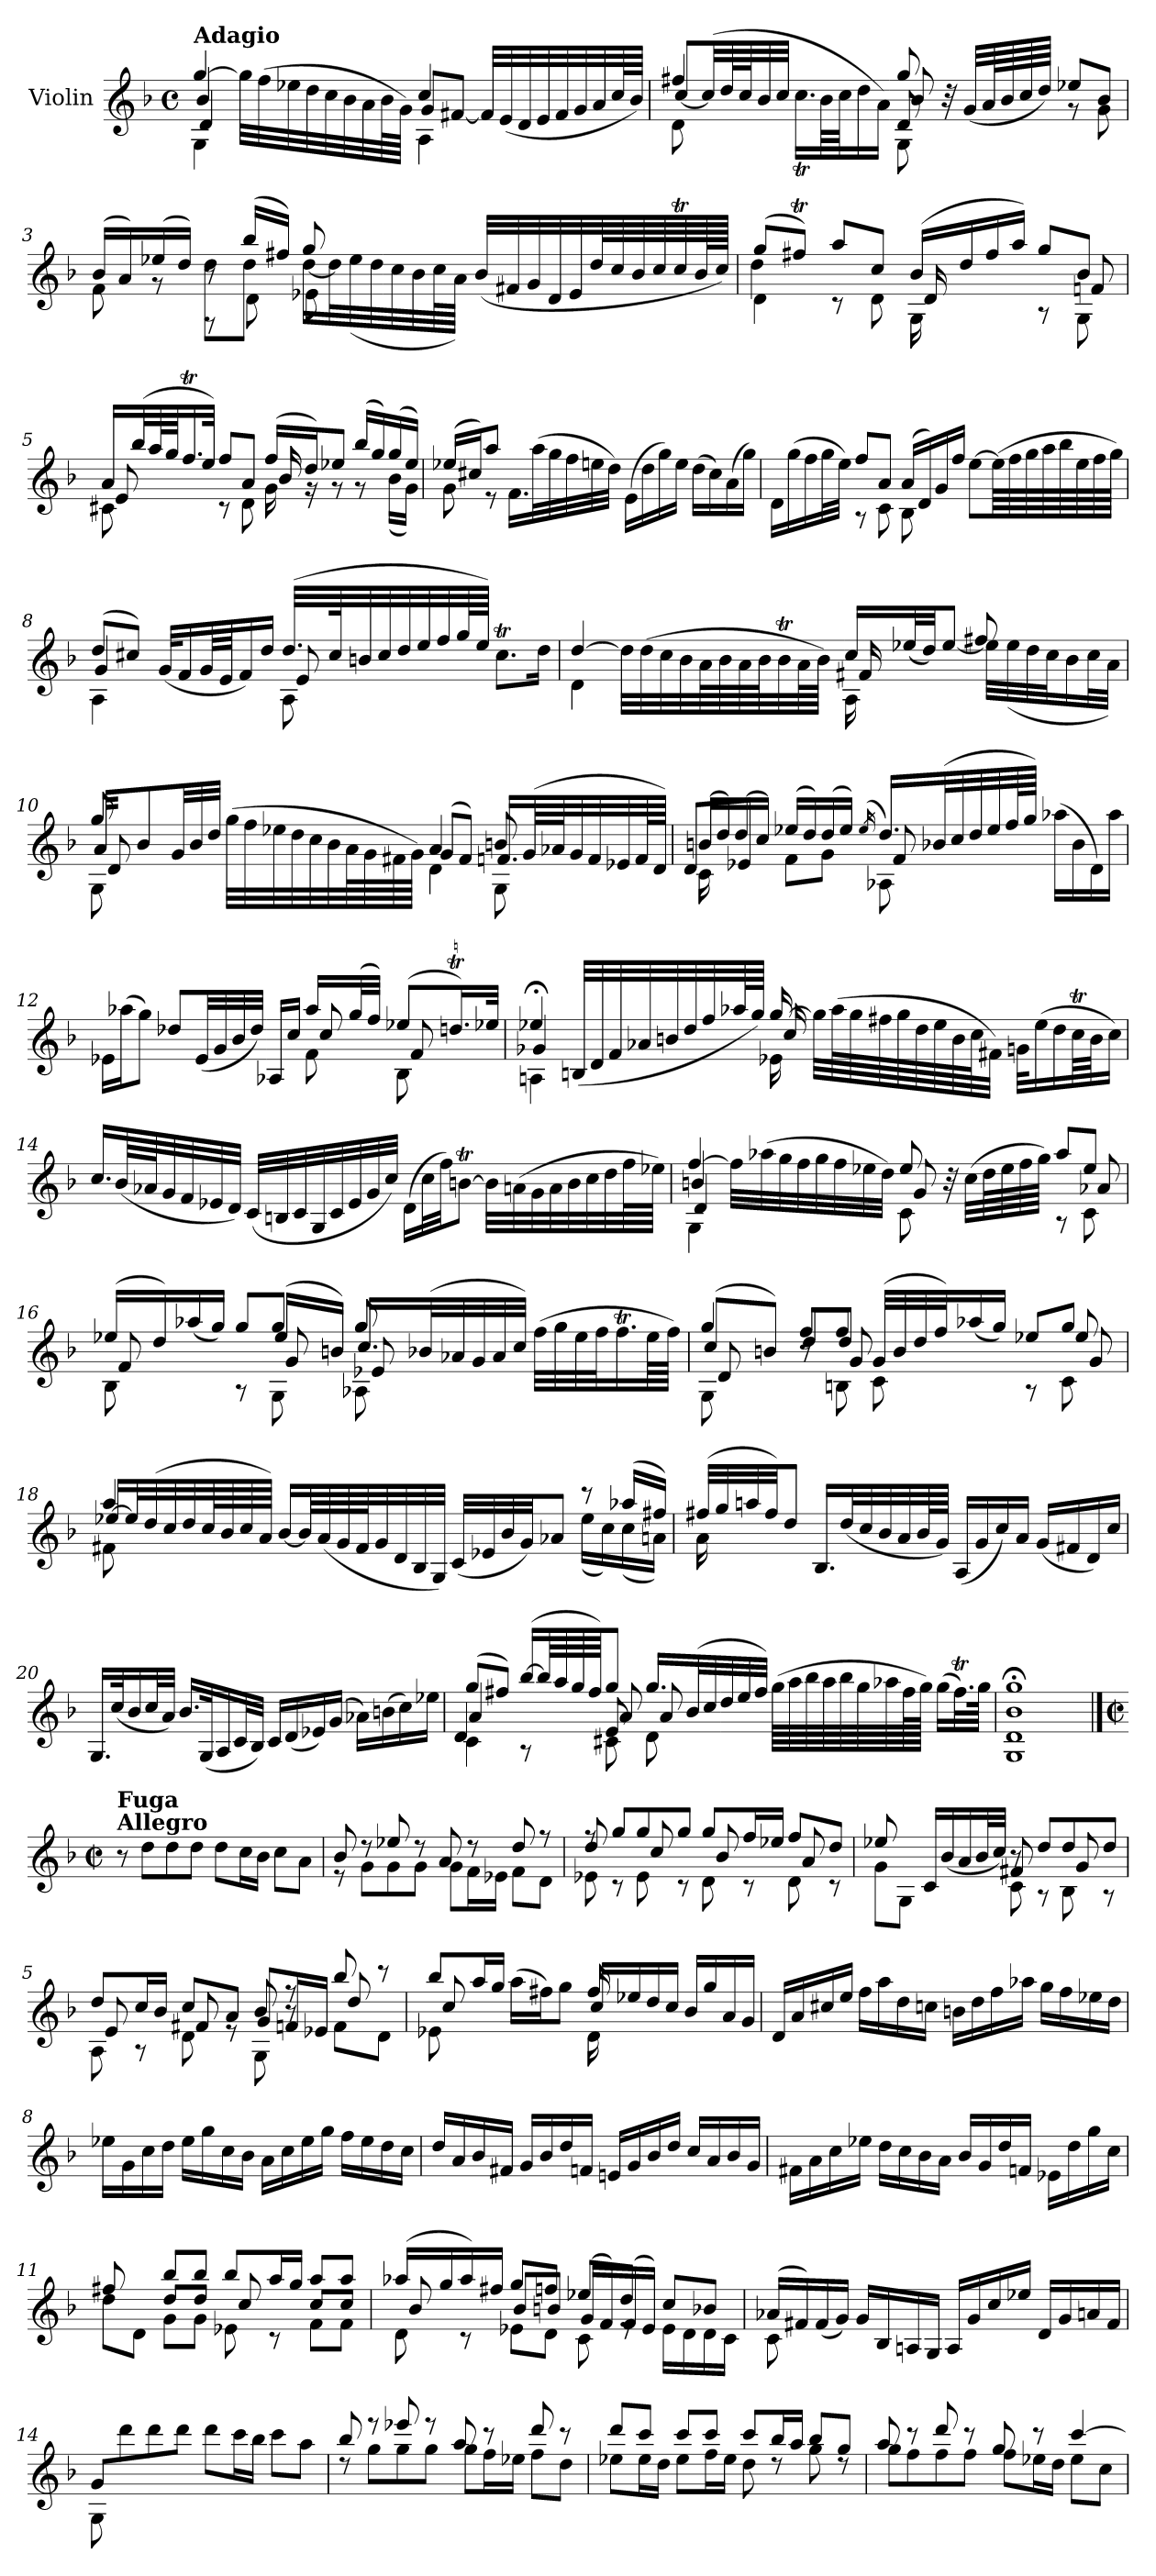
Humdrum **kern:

**kern
*part1
*staff1
*I"Violin
*I'Vln.
*clefG2
*k[b-]
*M4/4
*met(c)
=1
*^
*	*^
*	*	*^
!LO:TX:a:B:t=Adagio	!	!	!
[4gg/	4b-/	4d/	4G\
32gg\LLL]	4ryy	4ryy	4ryy
(>32ff\	.	.	.
32ee-X\	.	.	.
32dd\	.	.	.
32cc\	.	.	.
32b-\	.	.	.
32a\	.	.	.
64b-\L	.	.	.
64g\JJJJ)	.	.	.
4cc/	8g/L	4A\	2ryy
.	[8f#X/J	.	.
4ryy	32f#/LLL]	4ryy	.
.	(<32e/	.	.
.	32d/	.	.
.	32e/	.	.
.	32f#/	.	.
.	32g/	.	.
.	32a/	.	.
.	64cc/L	.	.
.	64b-/JJJJ)	.	.
=2	=2	=2	=2
4ff#X/	[8cc/L	8d\	4ryy
.	(>32cc/LL]	8ryy	.
.	64dd/L	.	.
.	64cc/J	.	.
.	32b-/	.	.
.	32cc/JJJ	.	.
4ryy	16.ccT\LL	4ryy	4ryy
.	64b-\LL	.	.
.	64cc\JJ	.	.
.	16dd\	.	.
.	16a\JJ)	.	.
8gg/	8b-/	8d/	8G\
32r	8ryy	8ryy	8ryy
(<32g/LLL	.	.	.
64a/L	.	.	.
64b-/	.	.	.
64cc/	.	.	.
64dd/JJJJ)	.	.	.
8ee-X/L	8r	4ryy	4ryy
8b-/J	8g\	.	.
*	*	*v	*v
!!LO:LB:g=z
=3	=3	=3
(>16b-/LL	8f\	4ryy
16a/)	.	.
(>16ee-X/	8r	.
16dd/JJ)	.	.
8r	8dd\L	8rF
(>16bb-/LL	8dd\J	8d\
16ff#X/JJ)	.	.
8gg/	[16dd\LL	8e-X\
.	32dd\L]	.
.	(>32ee-\	.
8ryy	32dd\	8ryy
.	32cc\	.
.	32b-\	.
.	64cc\L	.
.	64a\JJJJ)	.
(<32b-/LLL	4ryy	4ryy
32f#X/	.	.
32g/	.	.
32d/	.	.
32e-/	.	.
64dd/L	.	.
64cc/	.	.
64b-/	.	.
64cc/	.	.
64ccT/	.	.
128b-/L	.	.
128cc/JJJJJ)	.	.
=4	=4	=4
(>8gg/L	4d\	4dd\
8ff#Xt/J)	.	.
8aa/L	8r	4ryy
8cc/J	8d\	.
(>16b-/LL	16G\	16d/
16dd/	16ryy	16ryy
16ff#/	8ryy	8ryy
16aa/JJ)	.	.
8gg/L	8r	8ryy
8b-/J	8G\	8fn/
!!LO:LB:g=z	!!	!!
=5	=5	=5
16a/LL	8c#X\	8e/
(<32bb-/L	.	.
64aa/L	.	.
64gg/JJ	.	.
16.ffT/	8ryy	8ryy
32ee/JJk)	.	.
8ff/L	8r	4ryy
8a/J	8d\	.
(>16ff/LL	16g\	16b-/
16dd/J)	16r	16ryy
8ee-X/J	8r	8ryy
(>16bb-/LL	8r	4ryy
16gg/)	.	.
(>16gg/	(<16b-\LL	.
16ee-/JJ)	16g\JJ)	.
*	*v	*v
=6	=6
(>16ee-X/LL	8g\
16cc#X/J)	.
8aa/J	8r
16.f\LL	4ryy
(>32aa\L	.
32gg\	.
32ff\	.
32een\	.
32dd\JJJ)	.
(>16e\LL	2ryy
16dd\	.
16gg\)	.
16ee\JJ	.
(>16dd\LL	.
16cc#\)	.
(>16a\	.
16gg\JJ)	.
=7	=7
16d\LL	4ryy
(>16gg\	.
16ff\	.
32gg\L	.
32ee\JJJ)	.
8ff/L	8r
8a/J	8c\
(>16a/LL	8B-\
16d/)	.
16g/	8ryy
16ff/JJ	.
[8ee\L	4ryy
(>64ee\LLL]	.
64ff\	.
64gg\	.
64aa\	.
64bb-\	.
64ee\	.
64ff\	.
64gg\JJJJ)	.
!!LO:LB:g=z	!!
=8	=8
*	*^
(>8dd/L	4A\	4g/
8cc#X/J)	.	.
(<32g/KLL	4ryy	4ryy
16f/	.	.
64g/LL	.	.
64e/JJ	.	.
16f/)	.	.
16dd/JJ	.	.
(>32.dd/LLL	8A\	8e/
64cc#/K	.	.
32bn/	.	.
32cc#/	.	.
32dd/	8ryy	8ryy
32ee/	.	.
32ff/	.	.
64gg/L	.	.
64ee/JJJJ)	.	.
8.cc#t\L	4ryy	4ryy
16dd\Jk	.	.
=9	=9	=9
[4dd/	4d\	2ryy
32dd\LLL]	4ryy	.
(>32dd\	.	.
32cc\	.	.
32b-\	.	.
64a\L	.	.
64b-\	.	.
64a\	.	.
64b-\J	.	.
32b-T\	.	.
64a\L	.	.
64b-\JJJJ)	.	.
16cc/LL	16A\	16f#X/
(<32ee-X/L	16ryy	16ryy
32dd/JJ)	.	.
[8ee-/J	8ryy	8ryy
8ff#X/	32ee-\LLL]	4ryy
.	(>32ee-\	.
.	32dd\	.
.	32cc\J	.
8ryy	16b-\	.
.	32cc\L	.
.	32a\JJJ)	.
!!LO:LB:g=z	!!	!!
=10	=10	=10
*	*	*^
8gg/	8G\	32a/KKL	8d/
.	.	8b-/	.
8ryy	8ryy	.	8ryy
.	.	32g/LL	.
.	.	32b-/	.
.	.	32dd/JJJ	.
(>32gg\LLL	4ryy	4ryy	4ryy
32ff\	.	.	.
32ee-X\	.	.	.
32dd\	.	.	.
32cc\	.	.	.
32b-\	.	.	.
64a\L	.	.	.
64g\	.	.	.
64f#X\	.	.	.
64g\JJJJ)	.	.	.
4a/	4d\	(>8g/L	2ryy
.	.	8f#/J)	.
8bn/	8G\	16.fn/LL	.
.	.	(<64g/LL	.
.	.	64a-X/J	.
8ryy	8ryy	32g/	.
.	.	32f/	.
.	.	32e-X/	.
.	.	64f/L	.
.	.	64d/JJJJ)	.
*	*	*v	*v
=11	=11	=11
(>16bn/LL	16c\	8d/L
16dd/)	16ryy	.
(>16dd/	8ryy	8e-X/J
16cc/JJ)	.	.
(>16ee-X/LL	4ryy	8f\L
16dd/)	.	.
(>16dd/	.	8g\J
16ee-/JJ)	.	.
(<16qee-/	.	.
16.dd/LL)	8A-X\	8f/
(<32b-X/L	.	.
32cc/	8ryy	8ryy
32dd/	.	.
32ee-/	.	.
64ff/L	.	.
64gg/JJJJ)	.	.
(>16aa-X\LL	4ryy	4ryy
16b-\	.	.
16d\)	.	.
16aa-\JJ	.	.
!!LO:LB:g=z	!!	!!
=12	=12	=12
16e-X\LL	2ryy	2ryy
(>16aa-X\J	.	.
8gg\J)	.	.
8dd-X/L	.	.
(<32e-/LL	.	.
32g/	.	.
32b-/	.	.
32dd-/JJJ)	.	.
16A-X/LL	8ryy	8ryy
16cc/JJ	.	.
16aa-/LL	8f\	8cc/
(>32gg/L	.	.
32ff/JJJ)	.	.
(>8ee-X/L	8B-\	8f/
16.ddnT/L)	8ryy	8ryy
32ee-/JJk	.	.
=13	=13	=13
4ee-X;</	4An\	4g-X/
(<32Bn/LLL	4ryy	4ryy
32d/	.	.
32f/	.	.
32a-X/	.	.
32bn/	.	.
32dd/	.	.
32ff/	.	.
64aa-X/L	.	.
64gg/JJJJ)	.	.
[16gg/	16e-X\	16cc/
32gg\LLL]	16ryy	16ryy
(>64aa-\L	.	.
64gg\	.	.
64ff#X\	8ryy	8ryy
64gg\	.	.
64dd\	.	.
64ee-\	.	.
64b\	.	.
64cc\J	.	.
32f#X\JJJ)	.	.
32gn\KLL	4ryy	4ryy
(>16ee-\	.	.
16dd\	.	.
64ccT\LL	.	.
64b\JJ	.	.
16cc\JJ)	.	.
*v	*v	*v
!!LO:LB:g=z
=14
16.cc/LL
(<64b-/LL
64a-X/J
32g/
32f/
32e-X/
32d/JJJ)
(<32c/LLL
32Bn/
32c/
32G/
32c/
32e-/
32g/
32cc/JJJ)
(>16d\LL
32cc\L
32ff\JJ)
[8bnt\J
32bTTT\LLL]
(>32an\
32g\
32a\
32b\
32cc\
32dd\
64ff\L
64ee-X\JJJJ)
=15
*^
*	*^
*	*	*^
[4ff/	4G\	4bn/	4d/
32ff\LLL]	4ryy	4ryy	4ryy
(>32aa-X\	.	.	.
32gg\	.	.	.
32ff\	.	.	.
32gg\	.	.	.
32ff\	.	.	.
32ee-X\	.	.	.
32dd\JJJ)	.	.	.
8ee-/	8c\	8g/	2ryy
32r	8ryy	8ryy	.
(>32cc\LLL	.	.	.
64dd\L	.	.	.
64ee-\	.	.	.
64ff\	.	.	.
64gg\JJJJ)	.	.	.
8aa-/L	8r	8ryy	.
8ee-/J	8c\	8a-X/	.
!!LO:LB:g=z	!!	!!	!!
=16	=16	=16	=16
(>16ee-X/LL	8B-\	8f/	4ryy
16dd/)	.	.	.
(>16aa-X/	8ryy	8ryy	.
16gg/JJ)	.	.	.
8gg/L	8r	8ryy	8ryy
8gg/J	8G\	(>16ee-/LL	8g/
.	.	16bn/JJ)	.
8gg/	8A-X\	16.cc/LL	8e-X/
.	.	(<32b-X/L	.
8ryy	8ryy	32a-X/	8ryy
.	.	32g/	.
.	.	32a-/	.
.	.	32cc/JJJ)	.
(>32ff\LLL	4ryy	4ryy	4ryy
32gg\	.	.	.
32ee-\	.	.	.
32ff\J	.	.	.
16.ffT\	.	.	.
64ee-\LL	.	.	.
64ff\JJJJ)	.	.	.
=17	=17	=17	=17
4gg/	8G\	(>8cc/L	8d/
.	8ryy	8bn/J)	8ryy
8ff/L	8r	8dd/L	8ryy
8ff/J	8Bn\	8dd/J	8g/
(>32g/LLL	8c\	4ryy	4ryy
32b/	.	.	.
32dd/	.	.	.
32ff/J)	.	.	.
(>16aa-X/	8ryy	.	.
16gg/JJ)	.	.	.
8ee-X/L	8r	8ryy	8ryy
8gg/J	8c\	8ee-/	8g/
*	*	*v	*v
!!LO:LB:g=z
=18	=18	=18
4aa/	8f#X\	[16ee-X/LL
.	.	32ee-/L]
.	.	(<32dd/
.	8ryy	32cc/
.	.	32dd/
.	.	64cc/L
.	.	64b-/
.	.	64cc/
.	.	64a/JJJJ)
[16b-/LL	4ryy	4ryy
64b-/LL]	.	.
(<64a/	.	.
64g/	.	.
64f#/J	.	.
32g/	.	.
32d/	.	.
32B-/	.	.
32G/JJJ)	.	.
(<32c/LLL	4ryy	2ryy
32e-X/	.	.
32b-/	.	.
32g/JJ)	.	.
8a-X/J	.	.
8r	(<16ee-\LL	.
.	16cc\)	.
(>16aa-X/LL	(<16cc\	.
16ff#X/JJ)	16an\JJ)	.
*	*v	*v
=19	=19
(>32ff#X/LLL	16a\
32gg/	.
32aan/	16ryy
32ff#/JJ)	.
8dd/J	8ryy
16.B-/LL	4ryy
(<32dd/L	.
32cc/	.
32b-/	.
32a/	.
64b-/L	.
64g/JJJJ)	.
(<16A/LL	2ryy
16g/	.
16cc/)	.
16a/JJ	.
(<16g/LL	.
16f#X/	.
16d/)	.
16cc/JJ	.
*v	*v
!!LO:LB:g=z
=20
16.G/LL
(<32cc/K
16b-/
32cc/L
32a/JJJ)
16.b-/LL
(<32G/K
16A/
32c/L
32B-/JJJ)
16c/LL
(<16d/
16e-X/)
(>16g/JJ
16a-X\LL)
(>16bn\
16cc\)
16ee-X\JJ
=21
*^
*	*^
*	*	*^
(>8gg/L	4c\	4a/	4d/
8ff#X/J)	.	.	.
(<[16bb-/LL	8r	8ryy	8ryy
64bb-/LL]	.	.	.
64aa/	.	.	.
64gg/	.	.	.
64ff#/JJJ)	.	.	.
8gg/J	8c#X\	8a/	8e/
16.gg/LL	8d\	8a/	2ryy
(<32b-/L	.	.	.
32cc/	8ryy	8ryy	.
32dd/	.	.	.
32ee/	.	.	.
32ff#/JJJ)	.	.	.
(>64gg\LLLL	4ryy	4ryy	.
64aa\	.	.	.
64bb-\	.	.	.
64aa\	.	.	.
64bb-\	.	.	.
64gg\	.	.	.
64aa-X\	.	.	.
128ff#\L	.	.	.
128gg\JJJJJ)	.	.	.
(>16gg\LL	.	.	.
32.ff#t\L)	.	.	.
64gg\JJJk	.	.	.
*v	*v	*v	*v
=22
1G;< 1d;< 1b-;< 1gg;<
!!LO:PB:g=z
==1
*M2/2
*met(c|)
!LO:TX:a:B:t=Allegro
!LO:TX:a:B:t=Fuga
8r
8dd\L
8dd\
8dd\J
8dd\L
16cc\L
16b-\JJ
8cc\L
8a\J
=2
*^
8b-/	8r
8r	8g\L
8ee-X/	8g\
8r	8g\J
8a/	8g\L
8r	16f\L
.	16e-X\JJ
8dd/	8f\L
8r	8d\J
=3	=3
*	*^
8rff	8e-X\	8dd/
8gg/L	8r	8ryy
8gg/	8e-\	8cc/
8gg/J	8r	8ryy
8gg/L	8d\	8b-/
16ff/L	8r	8ryy
16ee-X/JJ	.	.
8ff/L	8d\	8a/
8dd/J	8r	8ryy
!!LO:LB:g=z	!!	!!
=4	=4	=4
8ee-X/	8g\L	2ryy
8ryy	8G\J	.
16c/LL	4ryy	.
(<16b-/	.	.
16a/	.	.
32b-/L	.	.
32cc/JJJ)	.	.
8r	8c\	8f#X/
8dd/L	8r	8ryy
8dd/	8B-\	8g/
8dd/J	8r	8ryy
=5	=5	=5
8dd/L	8A\	8e/
16cc/L	8r	8ryy
16b-/JJ	.	.
8cc/L	8d\	8f#X/
8a/J	8re	8ryy
8b-/	8G\	8g/L
8rff	8r	16fn/L
.	.	16e-X/JJ
8bb-/	8f\L	8dd/
8r	8d\J	8ryy
=6	=6	=6
8bb-/L	8e-X\	8cc/
16aa/L	8ryy	8ryy
16gg/JJ	.	.
(>16aa\LL	4ryy	4ryy
16ff#X\J)	.	.
8gg\J	.	.
16ff#/	16d\	16cc/LL
16ryy	16ryy	16ee-X/
8ryy	8ryy	16dd/
.	.	16cc/JJ
4ryy	4ryy	16b-/LL
.	.	16gg/
.	.	16a/
.	.	16g/JJ
*v	*v	*v
!!LO:LB:g=z
=7
16d/LL
16a/
16cc#X/
16ee/JJ
16ff\LL
16aa\
16dd\
16ccn\JJ
16bn\LL
16dd\
16ff\
16aa-X\JJ
16gg\LL
16ff\
16ee-X\
16dd\JJ
=8
16ee-X\LL
16g\
16cc\
16dd\JJ
16ee-\LL
16gg\
16cc\
16b-\JJ
16a\LL
16cc\
16ee-\
16gg\JJ
16ff\LL
16ee-\
16dd\
16cc\JJ
=9
16dd/LL
16a/
16b-/
16f#X/JJ
16g/LL
16b-/
16dd/
16fn/JJ
16en/LL
16g/
16b-/
16dd/JJ
16cc/LL
16a/
16b-/
16g/JJ
!!LO:LB:g=z
=10
16f#X\LL
16a\
16cc\
16ee-X\JJ
16dd\LL
16cc\
16b-\
16a\JJ
16b-/LL
16g/
16dd/
16fn/JJ
16e-X\LL
16dd\
16gg\
16cc\JJ
=11
*^
*	*^
8ff#X/	8dd\L	4ryy
8ryy	8d\J	.
8bb-/L	8g\L	8dd/L
8bb-/J	8g\J	8dd/J
8bb-/L	8e-X\	8cc/
16aa/L	8r	8ryy
16gg/JJ	.	.
8aa/L	8f\L	8cc/L
8aa/J	8f\J	8cc/J
=12	=12	=12
(>16aa-X/LL	8d\	8b-/
16gg/	.	.
16aa-/)	8r	8ryy
16ff#X/JJ	.	.
8gg/L	8e-X\L	8b-/L
8ffn/J	8d\J	8bn/J
8ee-X/L	8c\	(<16g/LL
.	.	16f/)
8dd/J	8re	(<16f/
.	.	16e-/JJ)
8cc/L	16e-\LL	4ryy
.	16d\	.
8b-X/J	16d\	.
.	16c\JJ	.
*	*v	*v
!!LO:LB:g=z
=13	=13
(>16a-X/LL	8c\
16f#X/)	.
(>16f#/	8ryy
16g/JJ)	.
16g/LL	4ryy
16B-/	.
16An/	.
16G/JJ	.
16A/LL	2ryy
16g/	.
16cc/	.
16ee-X/JJ	.
16d/LL	.
16g/	.
16an/	.
16f#/JJ	.
=14	=14
8g/L	8G\
8ddd\	8ryy
8ddd\	4ryy
8ddd\J	.
8ddd\L	2ryy
16ccc\L	.
16bb-\JJ	.
8ccc\L	.
8aa\J	.
=15	=15
8bb-/	8rdd
8r	8gg\L
8eee-X/	8gg\
8r	8gg\J
8aa/	8gg\L
8r	16ff\L
.	16ee-X\JJ
8ddd/	8ff\L
8r	8dd\J
!!LO:LB:g=z	!!
=16	=16
8ddd/L	8ee-X\L
8ccc/J	16ee-\L
.	16dd\JJ
8ccc/L	8ee-\L
8ccc/J	16ff\L
.	16ee-\JJ
8ccc/L	8dd\
16bb-/L	8rdd
16aa/JJ	.
8bb-/L	8gg\
8gg/J	8rdd
=17	=17
8aa/	8gg\L
8r	8ff\
8ddd/	8ff\
8r	8ff\J
8gg/	8ff\L
8r	16ee-X\L
.	16dd\JJ
[4ccc/	8ee-\L
.	8cc\J
*v	*v
=
*-
